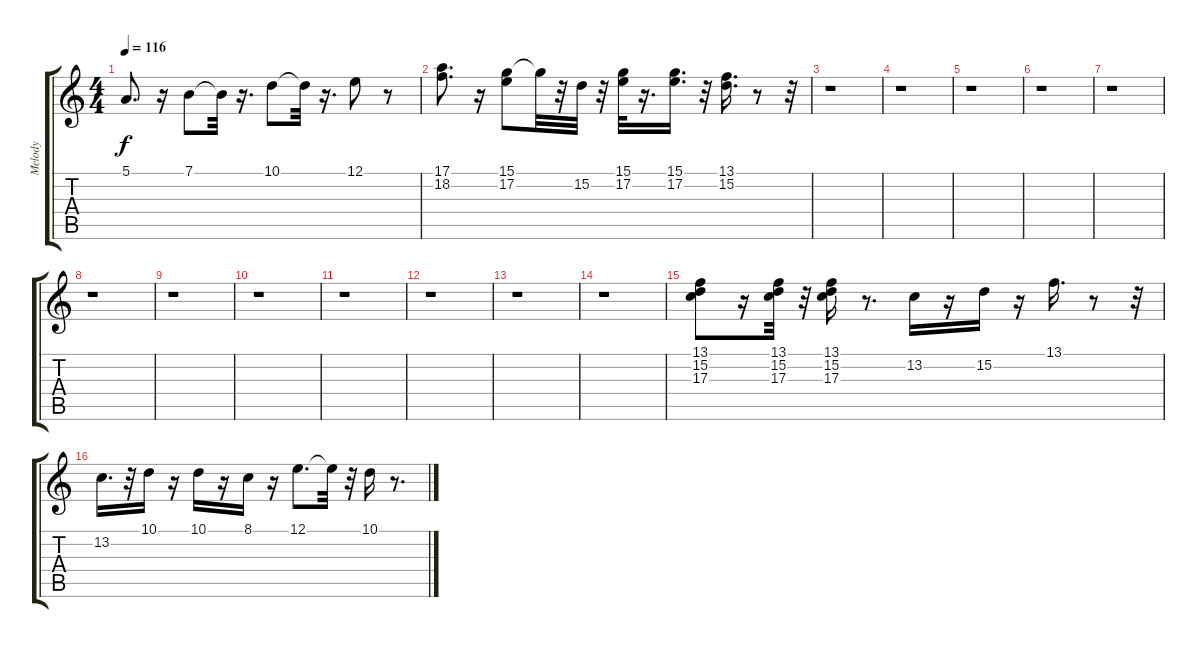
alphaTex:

\track ("Melody" "Melody") {instrument rockorgan}
\staff {score tabs}
\tuning (E4 B3 G3 D3 A2 E2) {hide}
\ts (4 4)
\tempo 116
\clef g2
\ks c
5.1.8{d dy f} r.16 7.1.8 7.1{t}.32 r.16{d} 10.1.8 10.1{t}.32 r.16{d} 12.1.8 r.8 |
(17.1 18.2).8{d} r.16 (15.1 17.2).8 15.1{t}.32 r.32 15.2.32 r.32 (15.1 17.2).32 r.16{d} (15.1 17.2).16{d} r.32 (13.1 15.2).16{d} r.8 r.32 |
r.1 |
r.1 |
r.1 |
r.1 |
r.1 |
r.1 |
r.1 |
r.1 |
r.1 |
r.1 |
r.1 |
r.1 |
(13.1 15.2 17.3).8 r.16 (13.1 15.2 17.3).32 r.32 (13.1 15.2 17.3).16 r.8{d} 13.2.16 r.16 15.2.16 r.16 13.1.16{d} r.8 r.32 |
13.2.16{d} r.32 10.1.16 r.16 10.1.16 r.16 8.1.16 r.16 12.1.8{d} 12.1{t}.32 r.32 10.1.16 r.8{d}
